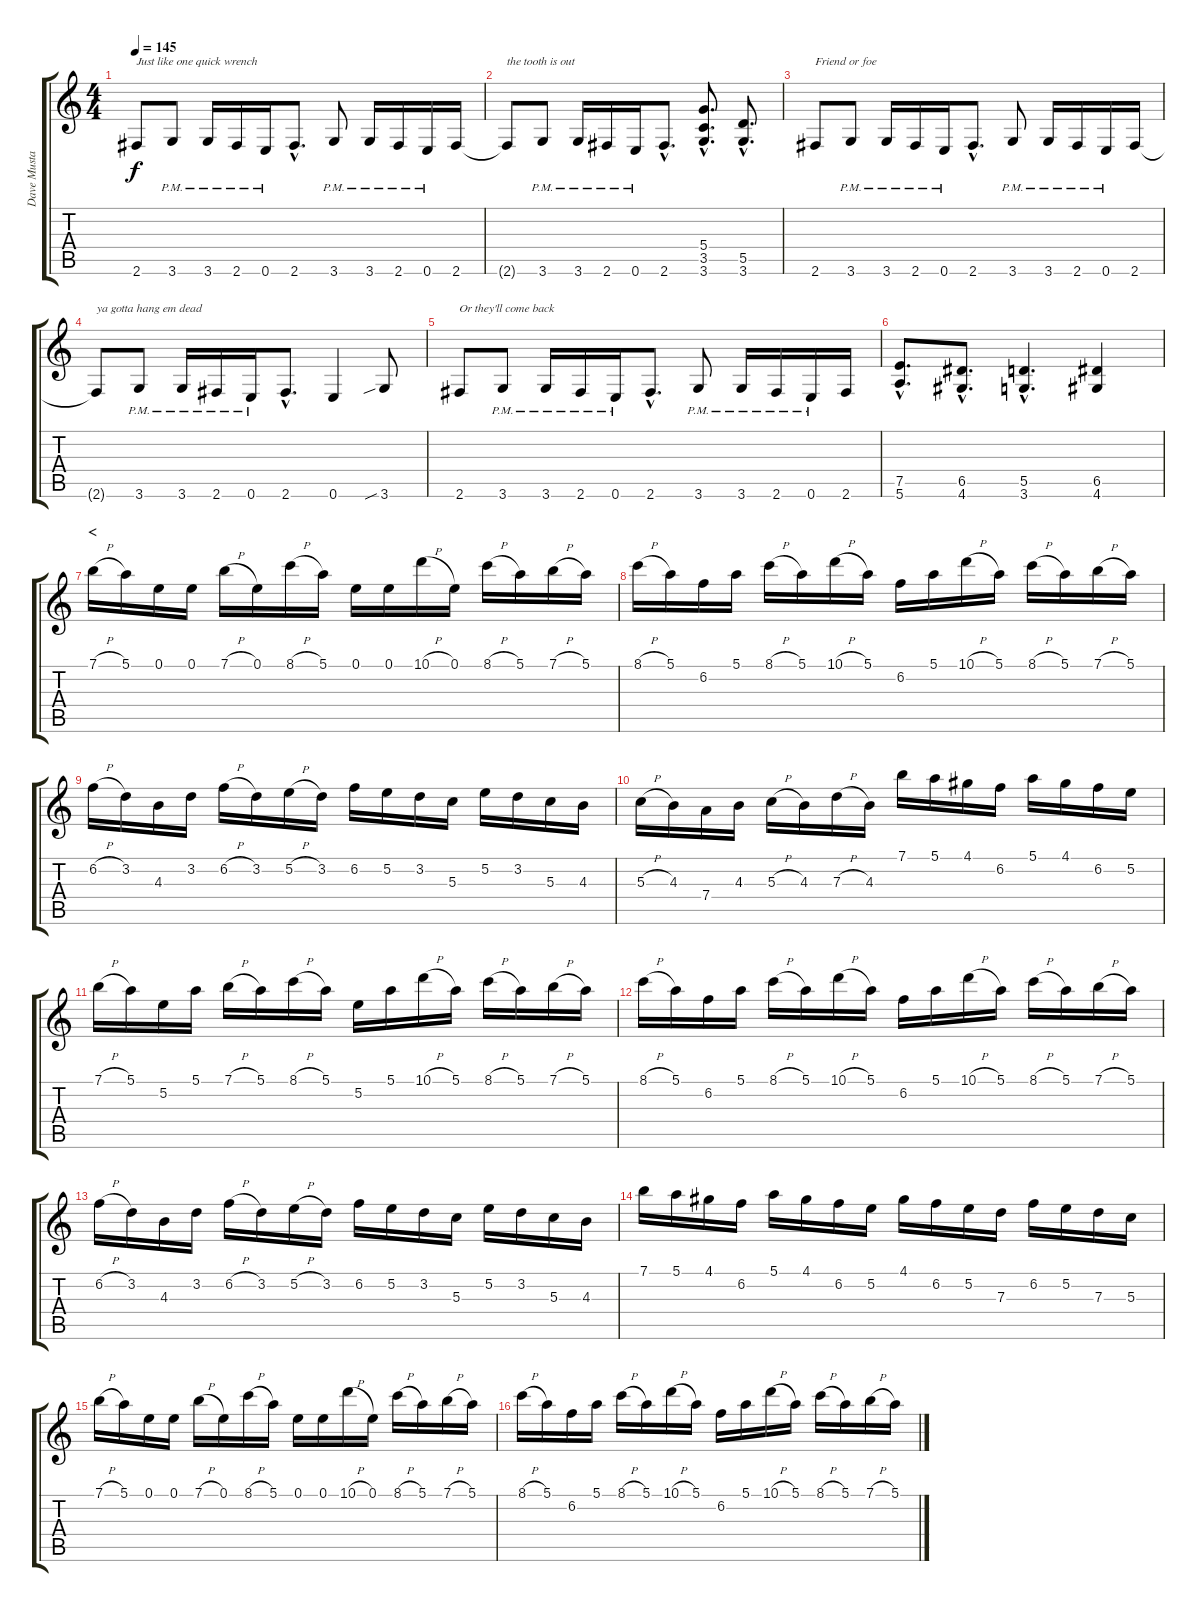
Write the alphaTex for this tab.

\track ("Dave Mustaine" "Dave Musta") {instrument distortionguitar}
\staff {score tabs}
\tuning (E4 B3 G3 D3 A2 E2) {hide}
\ts (4 4)
\tempo 145
\clef g2
\ks c
2.6.8{txt "Just like one quick wrench" dy f} 3.6{pm}.8 3.6{pm}.16 2.6{pm}.16 0.6{pm}.16 2.6{hac}.8{d} 3.6{pm}.8 3.6{pm}.16 2.6{pm}.16 0.6{pm}.16 2.6.16 |
2.6{t}.8{txt "the tooth is out"} 3.6{pm}.8 3.6{pm}.16 2.6{pm}.16 0.6{pm}.16 2.6{hac}.8{d} (5.4{hac} 3.5{hac} 3.6{hac}).8{d} (5.5{hac} 3.6{hac}).8{d} |
2.6.8{txt "Friend or foe"} 3.6{pm}.8 3.6{pm}.16 2.6{pm}.16 0.6{pm}.16 2.6{hac}.8{d} 3.6{pm}.8 3.6{pm}.16 2.6{pm}.16 0.6{pm}.16 2.6.16 |
2.6{t}.8{txt "ya gotta hang em dead"} 3.6{pm}.8 3.6{pm}.16 2.6{pm}.16 0.6{pm}.16 2.6{hac}.8{d} 0.6.4 3.6{sib}.8 |
2.6.8{txt "Or they'll come back"} 3.6{pm}.8 3.6{pm}.16 2.6{pm}.16 0.6{pm}.16 2.6{hac}.8{d} 3.6{pm}.8 3.6{pm}.16 2.6{pm}.16 0.6{pm}.16 2.6.16 |
(7.5{hac} 5.6{hac}).8{d} (6.5{hac} 4.6{hac}).8{d} (5.5{hac} 3.6{hac}).4{d} (6.5 4.6).4 |
\section ("" "<")
7.1{h}.16{balance 8} 5.1.16 0.1.16 0.1.16 7.1{h}.16 0.1.16 8.1{h}.16 5.1.16 0.1.16 0.1.16 10.1{h}.16 0.1.16 8.1{h}.16 5.1.16 7.1{h}.16 5.1.16 |
8.1{h}.16 5.1.16 6.2.16 5.1.16 8.1{h}.16 5.1.16 10.1{h}.16 5.1.16 6.2.16 5.1.16 10.1{h}.16 5.1.16 8.1{h}.16 5.1.16 7.1{h}.16 5.1.16 |
6.2{h}.16 3.2.16 4.3.16 3.2.16 6.2{h}.16 3.2.16 5.2{h}.16 3.2.16 6.2.16 5.2.16 3.2.16 5.3.16 5.2.16 3.2.16 5.3.16 4.3.16 |
5.3{h}.16 4.3.16 7.4.16 4.3.16 5.3{h}.16 4.3.16 7.3{h}.16 4.3.16 7.1.16 5.1.16 4.1.16 6.2.16 5.1.16 4.1.16 6.2.16 5.2.16 |
7.1{h}.16 5.1.16 5.2.16 5.1.16 7.1{h}.16 5.1.16 8.1{h}.16 5.1.16 5.2.16 5.1.16 10.1{h}.16 5.1.16 8.1{h}.16 5.1.16 7.1{h}.16 5.1.16 |
8.1{h}.16 5.1.16 6.2.16 5.1.16 8.1{h}.16 5.1.16 10.1{h}.16 5.1.16 6.2.16 5.1.16 10.1{h}.16 5.1.16 8.1{h}.16 5.1.16 7.1{h}.16 5.1.16 |
6.2{h}.16 3.2.16 4.3.16 3.2.16 6.2{h}.16 3.2.16 5.2{h}.16 3.2.16 6.2.16 5.2.16 3.2.16 5.3.16 5.2.16 3.2.16 5.3.16 4.3.16 |
7.1.16 5.1.16 4.1.16 6.2.16 5.1.16 4.1.16 6.2.16 5.2.16 4.1.16 6.2.16 5.2.16 7.3.16 6.2.16 5.2.16 7.3.16 5.3.16 |
7.1{h}.16 5.1.16 0.1.16 0.1.16 7.1{h}.16 0.1.16 8.1{h}.16 5.1.16 0.1.16 0.1.16 10.1{h}.16 0.1.16 8.1{h}.16 5.1.16 7.1{h}.16 5.1.16 |
8.1{h}.16 5.1.16 6.2.16 5.1.16 8.1{h}.16 5.1.16 10.1{h}.16 5.1.16 6.2.16 5.1.16 10.1{h}.16 5.1.16 8.1{h}.16 5.1.16 7.1{h}.16 5.1.16
